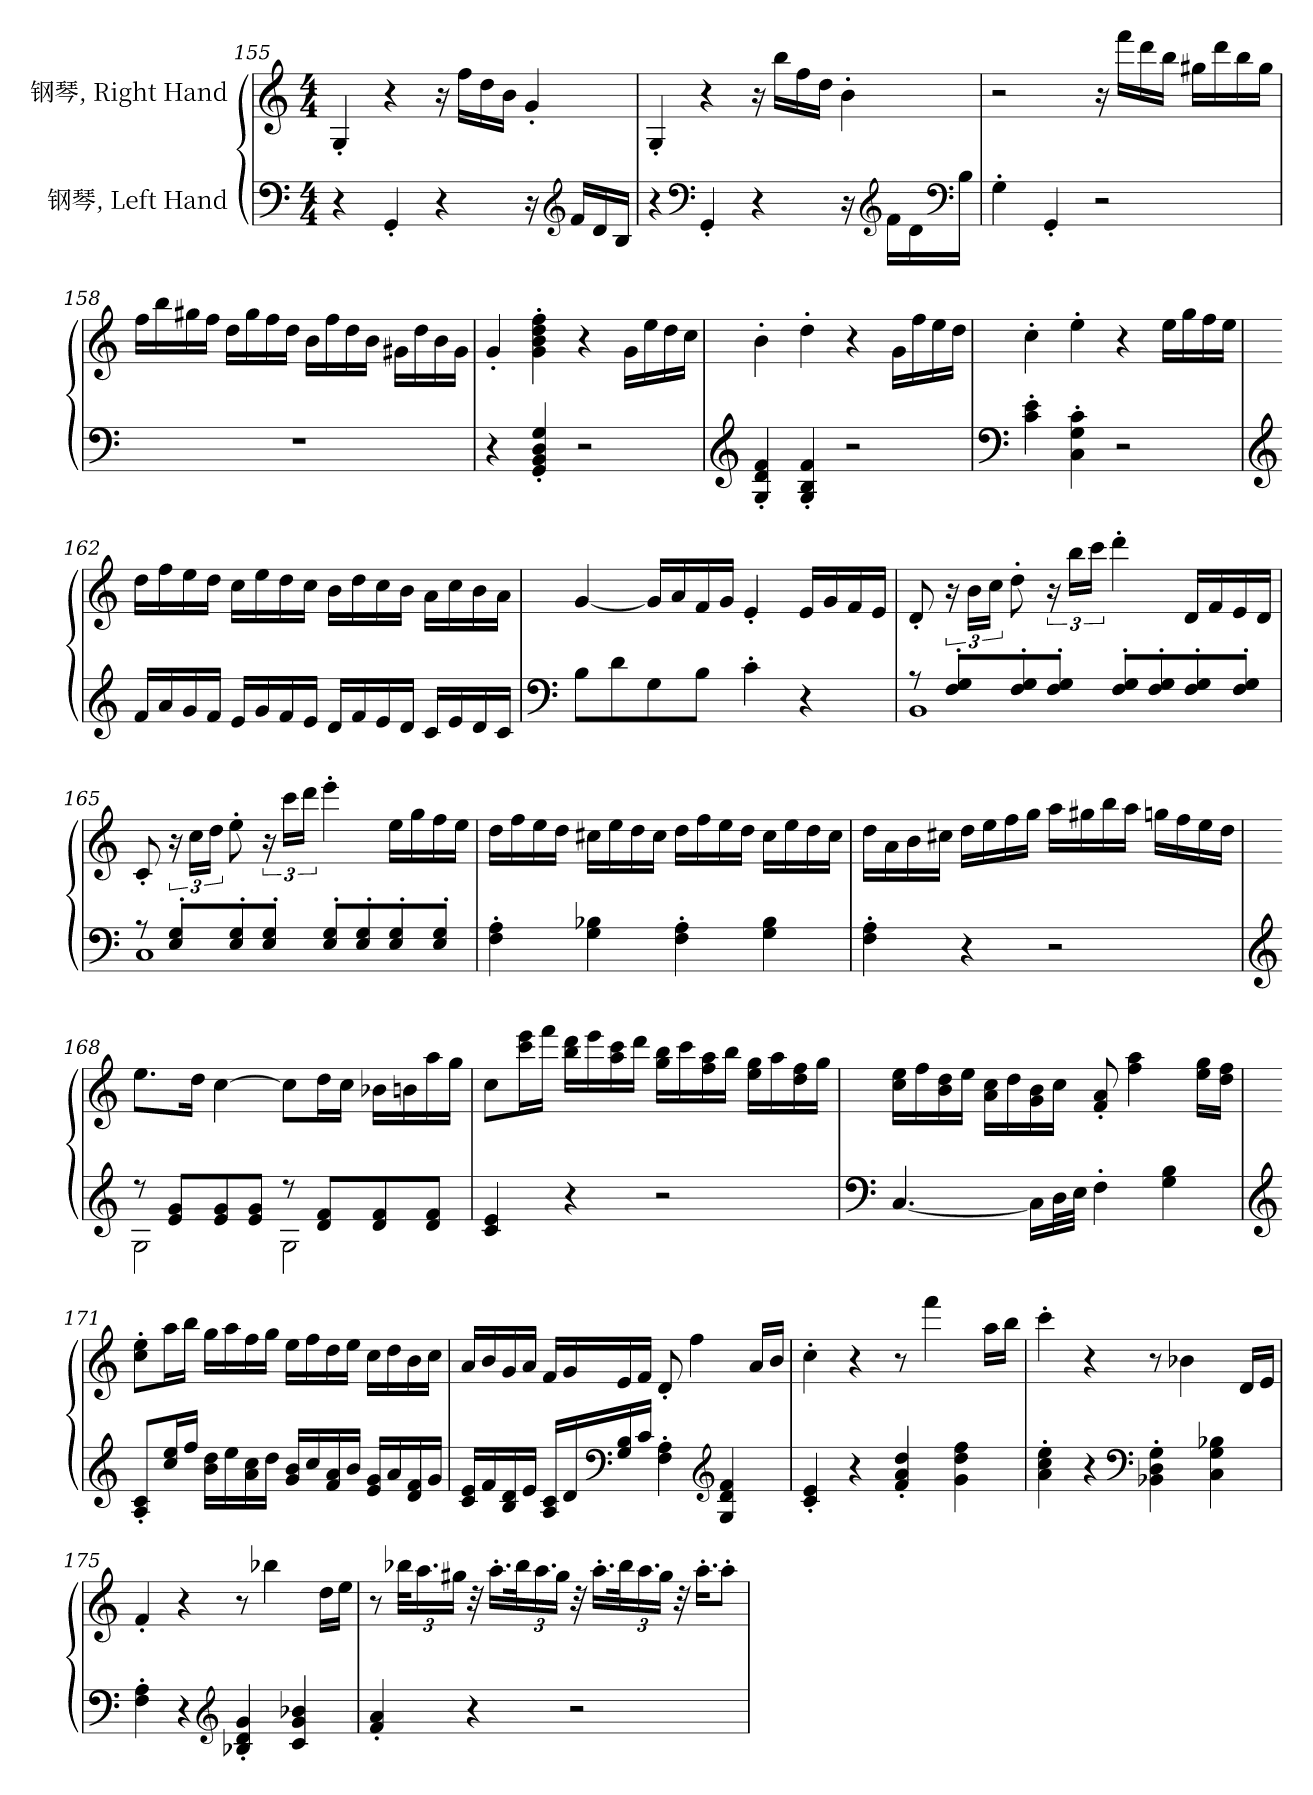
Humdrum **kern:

**kern	**kern
*part2	*part1
*staff2	*staff1
*I"钢琴, Left Hand	*I"钢琴, Right Hand
*clefF4	*clefG2
*k[]	*k[]
*M4/4	*M4/4
*MM108	*MM108
=155	=155
4r	4G'/
4GG'/	4r
4r	16r
.	16ff\LL
.	16dd\
.	16b\JJ
16r	4g'/
*clefG2	*
16f/LL	.
16d/	.
16B/JJ	.
=156	=156
4r	4G'/
*clefF4	*
4GG'/	4r
4r	16r
.	16bb\LL
.	16ff\
.	16dd\JJ
16r	4b'\
*clefG2	*
16f\LL	.
16d\	.
*clefF4	*
16B\JJ	.
!!LO:LB:g=z
=157	=157
4G'\	2r
4GG'/	.
2r	16r
.	16fff\LL
.	16ddd\
.	16bb\JJ
.	16gg#X\LL
.	16ddd\
.	16bb\
.	16gg#\JJ
=158	=158
1r	16ff\LL
.	16bb\
.	16gg#X\
.	16ff\JJ
.	16dd\LL
.	16gg#\
.	16ff\
.	16dd\JJ
.	16b\LL
.	16ff\
.	16dd\
.	16b\JJ
.	16g#X\LL
.	16dd\
.	16b\
.	16g#\JJ
=159	=159
*	*MM100
4r	4g'/
*	*MM70
4GG/' 4BB/' 4D/' 4G/'	4g\' 4b\' 4dd\' 4ff\'
*	*MM40
2r	4r
*	*MM120
.	16g\LL
.	16ee\
.	16dd\
.	16cc\JJ
!!LO:LB:g=z
=160	=160
*clefG2	*
4G/' 4d/' 4f/'	4b'\
4G/' 4B/' 4f/'	4dd'\
2r	4r
.	16g\LL
.	16ff\
.	16ee\
.	16dd\JJ
=161	=161
*clefF4	*
4c\' 4e\'	4cc'\
4C\' 4G\' 4c\'	4ee'\
2r	4r
.	16ee\LL
.	16gg\
.	16ff\
.	16ee\JJ
=162	=162
*clefG2	*
16f/LL	16dd\LL
16a/	16ff\
16g/	16ee\
16f/JJ	16dd\JJ
16e/LL	16cc\LL
16g/	16ee\
16f/	16dd\
16e/JJ	16cc\JJ
16d/LL	16b\LL
16f/	16dd\
16e/	16cc\
16d/JJ	16b\JJ
16c/LL	16a\LL
16e/	16cc\
16d/	16b\
16c/JJ	16a\JJ
!!LO:LB:g=z
=163	=163
*clefF4	*
8B\L	[4g/
8d\	.
8G\	16g/LL]
.	16a/
8B\J	16f/
.	16g/JJ
4c'\	4e'/
4r	16e/LL
.	16g/
.	16f/
.	16e/JJ
=164	=164
*^	*
8r	1BB	8d'/
8F/' 8G/'L	.	24r
.	.	24b\LL
.	.	24cc\JJ
8F/' 8G/'	.	8dd'\
8F/' 8G/'J	.	24r
.	.	24bb\LL
.	.	24ccc\JJ
8F/' 8G/'L	.	4ddd'\
8F/' 8G/'	.	.
8F/' 8G/'	.	16d/LL
.	.	16f/
8F/' 8G/'J	.	16e/
.	.	16d/JJ
=165	=165	=165
8r	1C	8c'/
8E/' 8G/'L	.	24r
.	.	24cc\LL
.	.	24dd\JJ
8E/' 8G/'	.	8ee'\
8E/' 8G/'J	.	24r
.	.	24ccc\LL
.	.	24ddd\JJ
8E/' 8G/'L	.	4eee'\
8E/' 8G/'	.	.
8E/' 8G/'	.	16ee\LL
.	.	16gg\
8E/' 8G/'J	.	16ff\
.	.	16ee\JJ
*v	*v	*
!!LO:LB:g=z
=166	=166
4F\' 4A\'	16dd\LL
.	16ff\
.	16ee\
.	16dd\JJ
4G\ 4B-X\	16cc#X\LL
.	16ee\
.	16dd\
.	16cc#\JJ
4F\' 4A\'	16dd\LL
.	16ff\
.	16ee\
.	16dd\JJ
4G\ 4B-\	16cc#\LL
.	16ee\
.	16dd\
.	16cc#\JJ
=167	=167
4F\' 4A\'	16dd\LL
.	16a\
.	16b\
.	16cc#X\JJ
4r	16dd\LL
.	16ee\
.	16ff\
.	16gg\JJ
2r	16aa\LL
.	16gg#X\
.	16bb\
.	16aa\JJ
.	16ggn\LL
.	16ff\
.	16ee\
.	16dd\JJ
!!LO:LB:g=z
=168	=168
*clefG2	*
*^	*
8r	2G\	8.ee\L
8e/ 8g/L	.	.
.	.	16dd\Jk
8e/ 8g/	.	[4cc\
8e/ 8g/J	.	.
8r	2G\	8cc\L]
8d/ 8f/L	.	16dd\L
.	.	16cc\JJ
8d/ 8f/	.	16b-X\LL
.	.	16bn\
8d/ 8f/J	.	16aa\
.	.	16gg\JJ
*v	*v	*
=169	=169
4c/ 4e/	8cc\L
.	16ccc\ 16eee\L
.	16fff\JJ
4r	16bb\ 16ddd\LL
.	16eee\
.	16aa\ 16ccc\
.	16ddd\JJ
2r	16gg\ 16bb\LL
.	16ccc\
.	16ff\ 16aa\
.	16bb\JJ
.	16ee\ 16gg\LL
.	16aa\
.	16dd\ 16ff\
.	16gg\JJ
!!LO:PB:g=z
=170	=170
*clefF4	*
[4.C/	16cc\ 16ee\LL
.	16ff\
.	16b\ 16dd\
.	16ee\JJ
.	16a\ 16cc\LL
.	16dd\
16C\LL]	16g\ 16b\
32D\L	16cc\JJ
32E\JJJ	.
4F'\	8f/' 8a/'
*	*MM64
.	4ff\ 4aa\
4G\ 4B\	.
.	16ee\ 16gg\LL
.	16dd\ 16ff\JJ
=171	=171
*clefG2	*
*	*MM120
8A/' 8c/'L	8cc\' 8ee\'L
16cc/ 16ee/L	16aa\L
16ff/JJ	16bb\JJ
16b\ 16dd\LL	16gg\LL
16ee\	16aa\
16a\ 16cc\	16ff\
16dd\JJ	16gg\JJ
16g/ 16b/LL	16ee\LL
16cc/	16ff\
16f/ 16a/	16dd\
16b/JJ	16ee\JJ
16e/ 16g/LL	16cc\LL
16a/	16dd\
16d/ 16f/	16b\
16g/JJ	16cc\JJ
=172	=172
16c/ 16e/LL	16a/LL
16f/	16b/
16B/ 16d/	16g/
16e/JJ	16a/JJ
16A/ 16c/LL	16f/LL
16d/	16g/
*clefF4	*
16G/ 16B/	16e/
16c/JJ	16f/JJ
*	*MM60
4F\' 4A\'	8d'/
.	4ff\
*clefG2	*
4G/ 4d/ 4f/	.
.	16a/LL
.	16b/JJ
!!LO:LB:g=z
=173	=173
*	*MM114
4c/' 4e/'	4cc'\
4r	4r
4f/' 4a/' 4dd/'	8r
.	4fff\
4g\ 4dd\ 4ff\	.
.	16aa\LL
.	16bb\JJ
=174	=174
4a\' 4cc\' 4ee\'	4ccc'\
4r	4r
*clefF4	*
4BB-X\' 4D\' 4G\'	8r
.	4b-X\
4C\ 4G\ 4B-X\	.
.	16d/LL
.	16e/JJ
=175	=175
4F\' 4A\'	4f'/
4r	4r
*clefG2	*
4B-X/' 4d/' 4g/'	8r
.	4bb-X\
4c/ 4g/ 4b-X/	.
.	16dd\LL
.	16ee\JJ
!!LO:LB:g=z
=176	=176
*	*MM46
4f/' 4a/'	8r
*	*Xbrackettup
*	*MM106
.	48bb-X\KLL
.	24.aa\
.	24gg#X\JJ
4r	32r
.	16.aa'\LL
.	48bb-\K
.	24.aa\
.	24gg#\JJ
2r	32r
.	16.aa'\LL
.	48bb-\K
.	24.aa\
.	24gg#\JJ
.	32r
.	16.aa'\KL
.	8aa'\J
=	=
*-	*-
